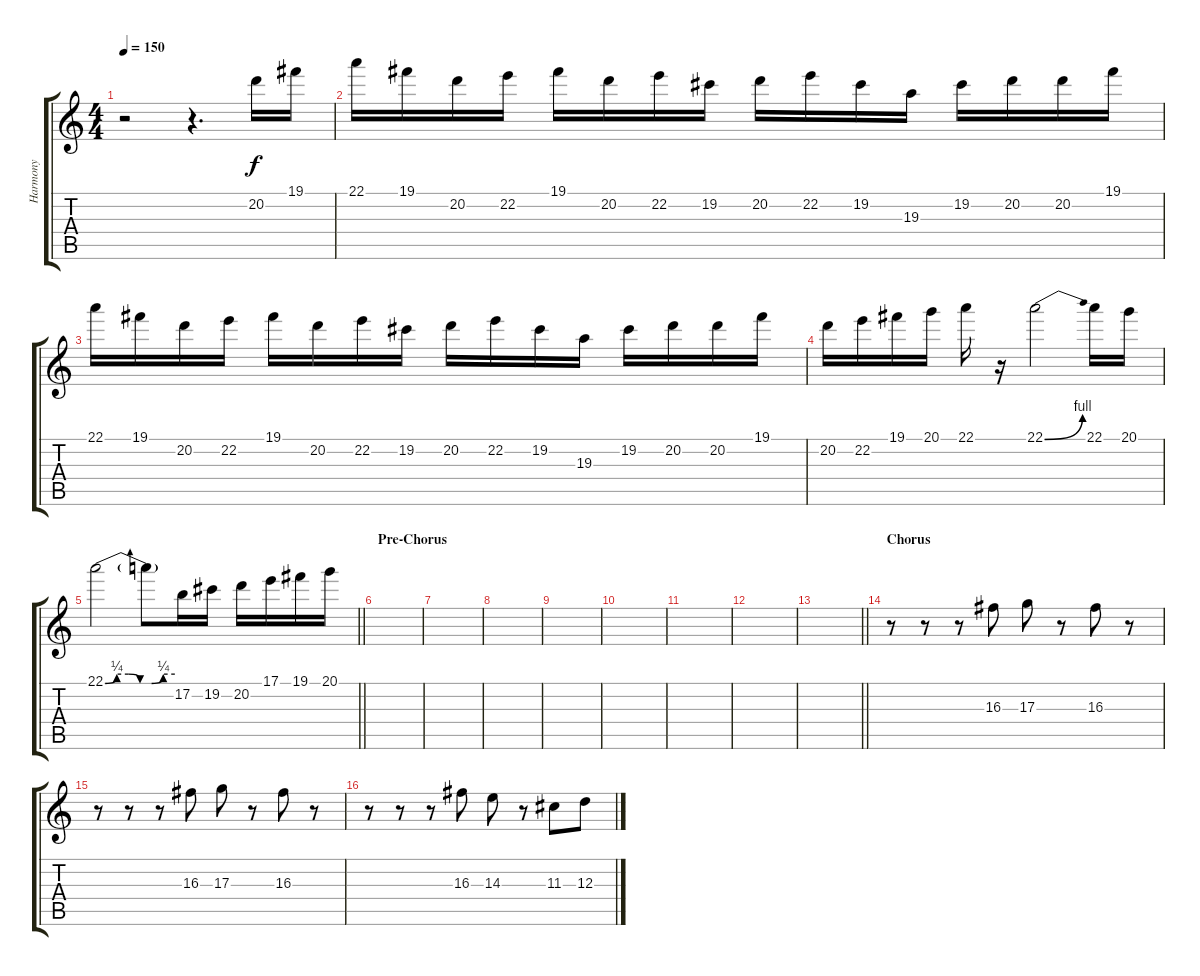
\track ("Harmony" "Harmony") {instrument distortionguitar}
\staff {score tabs}
\tuning (B3 Gb3 D3 A2 E2 B1) {hide}
\ts (4 4)
\tempo 150
\clef g2
\ks c
r.2{dy f volume 10} r.4{d} 20.2.16 19.1.16 |
22.1.16 19.1.16 20.2.16 22.2.16 19.1.16 20.2.16 22.2.16 19.2.16 20.2.16 22.2.16 19.2.16 19.3.16 19.2.16 20.2.16 20.2.16 19.1.16 |
22.1.16 19.1.16 20.2.16 22.2.16 19.1.16 20.2.16 22.2.16 19.2.16 20.2.16 22.2.16 19.2.16 19.3.16 19.2.16 20.2.16 20.2.16 19.1.16 |
20.2.16 22.2.16 19.1.16 20.1.16 22.1.16 r.16 22.1{be (bend 0 0 60 4)}.2 22.1.16 20.1.16 |
\barLineRight lightlight
22.1{be (custom 0 0 10 1 20 1 30 0 40 0 50 1 60 1)}.2 22.1{t}.8 17.2.16 19.2.16 20.2.16 17.1.16 19.1.16 20.1.16 |
\section ("" "Pre-Chorus")
|
|
|
|
|
|
|
\barLineRight lightlight
|
\section ("" "Chorus")
r.8 r.8 r.8 16.3.8 17.3.8 r.8 16.3.8 r.8 |
r.8 r.8 r.8 16.3.8 17.3.8 r.8 16.3.8 r.8 |
r.8 r.8 r.8 16.3.8 14.3.8 r.8 11.3.8 12.3.8
